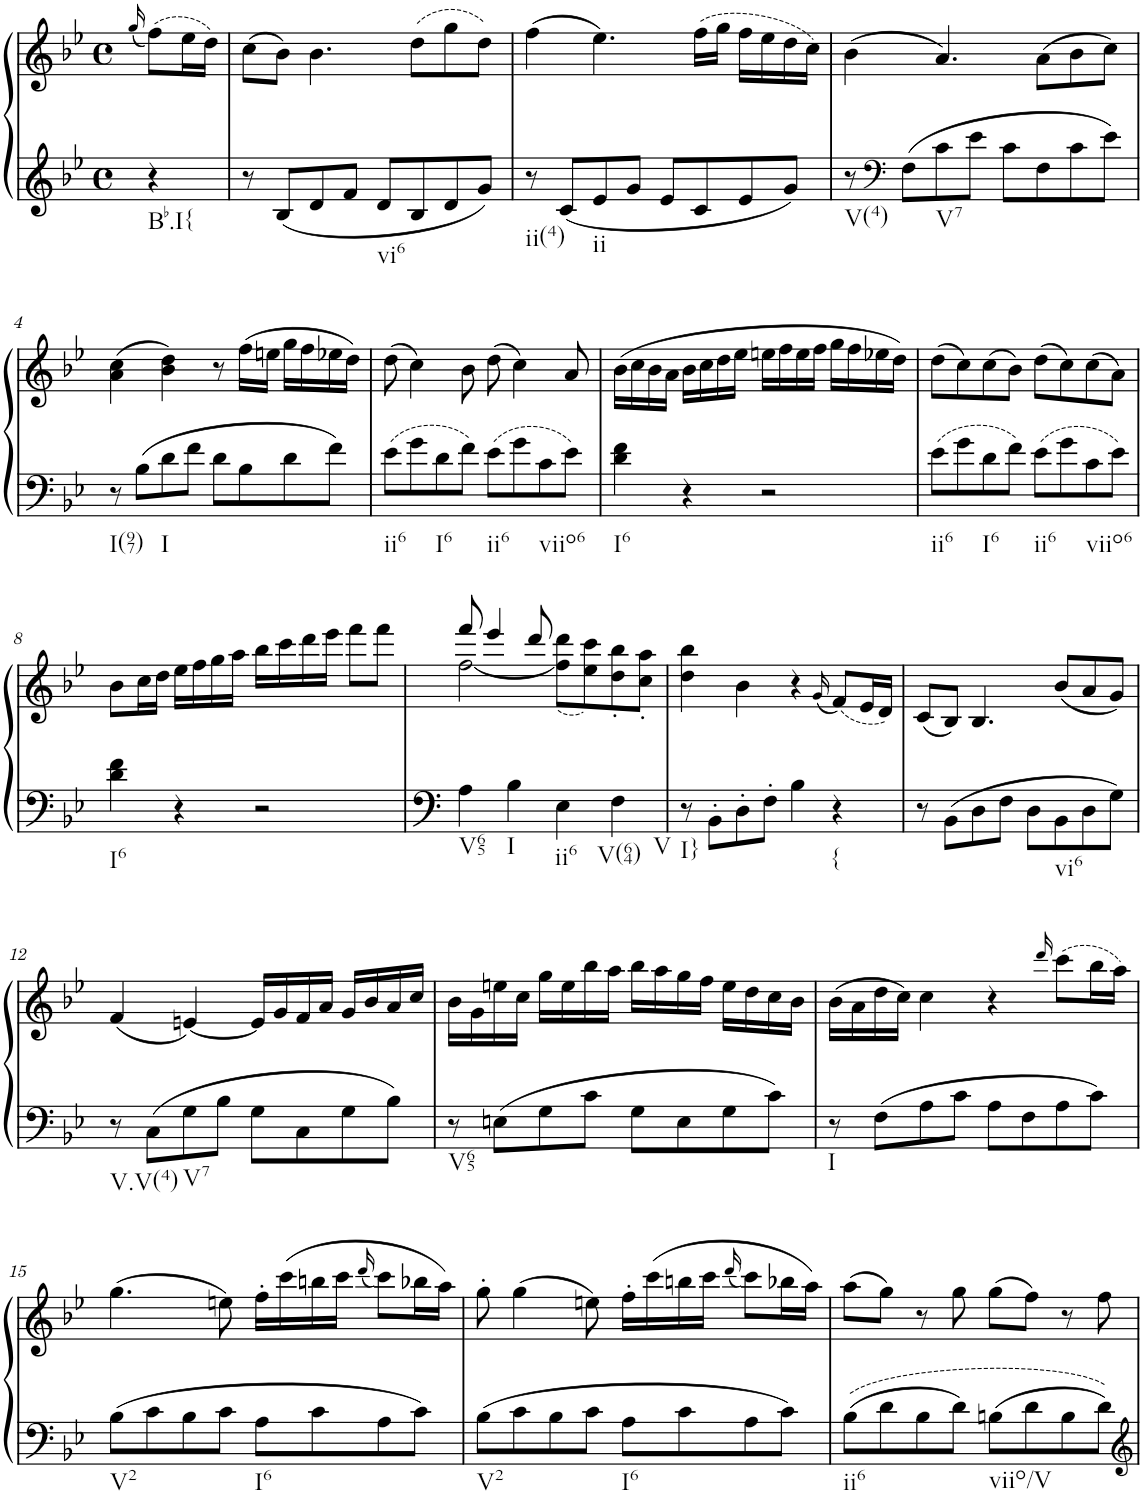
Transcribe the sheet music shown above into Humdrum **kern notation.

**kern	**kern
*part1	*part1
*staff2	*staff1
*I"Piano, Piano right	*
*I'Pno.	*
*clefG2	*clefG2
*k[b-e-]	*k[b-e-]
*M4/4	*M4/4
*met(c)	*met(c)
=	=
.	(16qgg/
!LO:TX:b:t=Bb.I{	!
4r	(8ff\L)
.	16ee-\L
.	16dd\JJ)
=1	=1
8r	(8cc\L
8B-/L	8b-\J)
8d/	4.b-\
8f/J	.
!LO:TX:b:t=vi6	!
8d/L	.
8B-/	(8dd\L
8d/	8gg\
8g/J	8dd\J)
=2	=2
!LO:TX:b:t=ii(4)	!
8r	(4ff\
8c/L	.
!LO:TX:b:t=ii	!
8e-/	4.ee-\)
8g/J	.
8e-/L	.
8c/	(16ff\LL
.	16gg\JJ
8e-/	16ff\LL
.	16ee-\
8g/J	16dd\
.	16cc\JJ)
=3	=3
!LO:TX:b:t=V(4)	!
8r	(4b-\
*clefF4	*
8F\L	.
!LO:TX:b:t=V7	!
8c\	4.a/)
8e-\J	.
8c\L	.
8F\	(8a\L
8c\	8b-\
8e-\J	8cc\J)
!!LO:LB:g=z
=4	=4
!LO:TX:b:t=I(97)	!
8r	(4a\ 4cc\
8B-\L	.
!LO:TX:b:t=I	!
8d\	4b-\ 4dd\)
8f\J	.
8d\L	8r
8B-\	(16ff\LL
.	16een\JJ
8d\	16gg\LL
.	16ff\
8f\J	16ee-X\
.	16dd\JJ)
=5	=5
!LO:TX:b:t=ii6	!
8e-\L	(8dd\
8g\	4cc\)
!LO:TX:b:t=I6	!
8d\	.
8f\J	8b-\
!LO:TX:b:t=ii6	!
8e-\L	(8dd\
8g\	4cc\)
!LO:TX:b:t=viio6	!
8c\	.
8e-\J	8a/
=6	=6
!LO:TX:b:t=I6	!
4d\ 4f\	(16b-\LL
.	16cc\
.	16b-\
.	16a\JJ
4r	16b-\LL
.	16cc\
.	16dd\
.	16ee-\JJ
2r	16een\LL
.	16ff\
.	16ee\
.	16ff\JJ
.	16gg\LL
.	16ff\
.	16ee-X\
.	16dd\JJ)
=7	=7
!LO:TX:b:t=ii6	!
8e-\L	(8dd\L
8g\	8cc\)
!LO:TX:b:t=I6	!
8d\	(8cc\
8f\J	8b-\J)
!LO:TX:b:t=ii6	!
8e-\L	(8dd\L
8g\	8cc\)
!LO:TX:b:t=viio6	!
8c\	(8cc\
8e-\J	8a\J)
!!LO:LB:g=z
=8	=8
!LO:TX:b:t=I6	!
4d\ 4f\	8b-\L
.	16cc\L
.	16dd\JJ
4r	16ee-\LL
.	16ff\
.	16gg\
.	16aa\JJ
2r	16bb-\LL
.	16ccc\
.	16ddd\
.	16eee-\JJ
.	8fff\L
.	8fff\J
=9	=9
*	*^
!LO:TX:b:t=V65	!	!
4A\	8fff/	[2ff\
.	4eee-/	.
!LO:TX:b:t=I	!	!
4B-\	.	.
.	8ddd/	.
!LO:TX:b:t=ii6	!	!
4E-\	(<8ff\] 8ddd\L	2ryy
.	8ee-\ 8ccc\)	.
!LO:TX:b:t=V(64)	!	!
!LO:TX:b:t=V	!	!
4F\	8dd\'< 8bb-\'<	.
.	8cc\'< 8aa\'<J	.
*	*v	*v
=10	=10
!LO:TX:b:t=I}	!
8r	4dd\ 4bb-\
8BB-'\L	.
8D'\	4b-\
8F'\J	.
4B-\	4r
.	(16qg/
!LO:TX:b:t={	!
4r	(8f/L)
.	16e-/L
.	16d/JJ)
=11	=11
8r	(8c/L
8BB-\L	8B-/J)
8D\	4.B-/
8F\J	.
8D\L	.
!LO:TX:b:t=vi6	!
8BB-\	(8b-/L
8D\	8a/
8G\J	8g/J)
!!LO:LB:g=z
=12	=12
!LO:TX:b:t=V.V(4)	!
8r	(4f/
8C\L	.
!LO:TX:b:t=V7	!
8G\	[4en/)
8B-\J	.
8G\L	16e/LL]
.	16g/
8C\	16f/
.	16a/JJ
8G\	16g/LL
.	16b-/
8B-\J	16a/
.	16cc/JJ
=13	=13
!LO:TX:b:t=V65	!
8r	16b-\LL
.	16g\
8En\L	16een\
.	16cc\JJ
8G\	16gg\LL
.	16ee\
8c\J	16bb-\
.	16aa\JJ
8G\L	16bb-\LL
.	16aa\
8E\	16gg\
.	16ff\JJ
8G\	16ee\LL
.	16dd\
8c\J	16cc\
.	16b-\JJ
=14	=14
!LO:TX:b:t=I	!
8r	(16b-\LL
.	16a\
8F\L	16dd\
.	16cc\JJ)
8A\	4cc\
8c\J	.
8A\L	4r
8F\	.
.	16qddd/
8A\	(8ccc\L
8c\J	16bb-\L
.	16aa\JJ)
!!LO:LB:g=z
=15	=15
!LO:TX:b:t=V2	!
8B-\L	(4.gg\
8c\	.
8B-\	.
8c\J	8een\)
!LO:TX:b:t=I6	!
8A\L	16ff'\LL
.	(16ccc\
8c\	16bbn\
.	16ccc\JJ
.	(16qddd/
8A\	8ccc\L)
8c\J	16bb-X\L
.	16aa\JJ)
=16	=16
!LO:TX:b:t=V2	!
8B-\L	8gg'\
8c\	(4gg\
8B-\	.
8c\J	8een\)
!LO:TX:b:t=I6	!
8A\L	16ff'\LL
.	(16ccc\
8c\	16bbn\
.	16ccc\JJ
.	(16qddd/
8A\	8ccc\L)
8c\J	16bb-X\L
.	16aa\JJ)
=17	=17
!LO:TX:b:t=ii6	!
8B-\L	(8aa\L
8d\	8gg\J)
8B-\	8r
8d\J	8gg\
!LO:TX:b:t=viio/V	!
8Bn\L	(8gg\L
8d\	8ff\J)
8B\	8r
8d\J	8ff\
=	=
*-	*-
